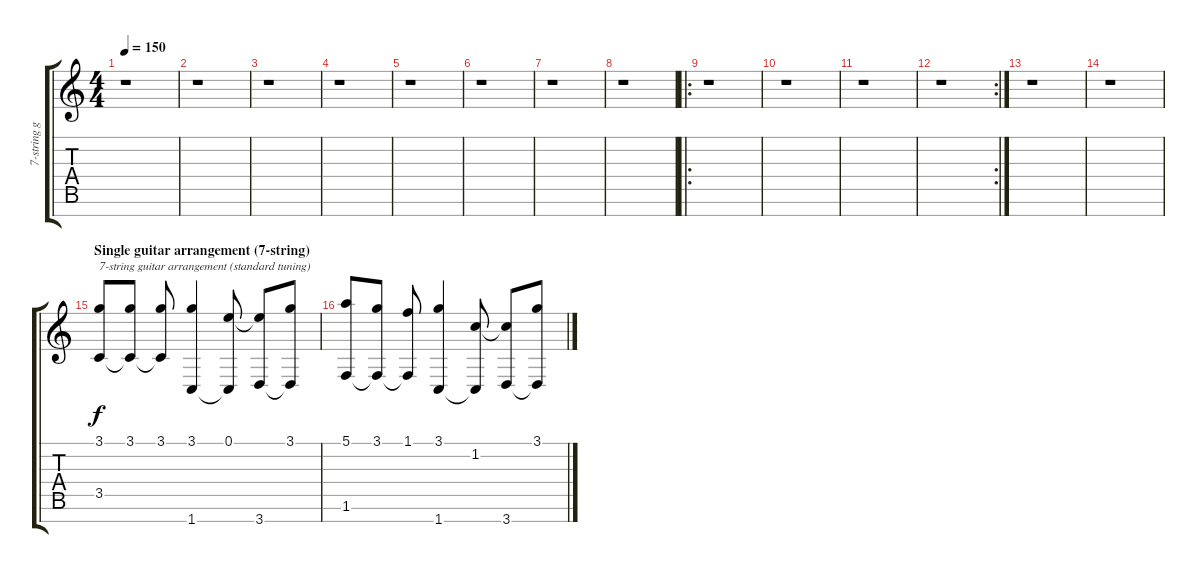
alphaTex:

\track ("7-string guitar" "7-string g") {instrument overdrivenguitar}
\staff {score tabs}
\tuning (E4 B3 G3 D3 A2 E2 B1) {hide}
\ts (4 4)
\tempo 150
\clef g2
\ks c
r.1{dy f} |
r.1 |
r.1 |
r.1 |
r.1 |
r.1 |
r.1 |
r.1 |
\ro
r.1 |
r.1 |
r.1 |
\rc 2
r.1 |
r.1 |
r.1 |
\section ("" "Single guitar arrangement (7-string)")
(3.1 3.5).8{txt "7-string guitar arrangement (standard tuning)"} (3.1 3.5{t}).8 (3.1 3.5{t}).8 (3.1 1.7).4 (0.1 1.7{t}).8 (0.1{t} 3.7).8 (3.1 3.7{t}).8 |
(5.1 1.6).8 (3.1 1.6{t}).8 (1.1 1.6{t}).8 (3.1 1.7).4 (1.2 1.7{t}).8 (1.2{t} 3.7).8 (3.1 3.7{t}).8
